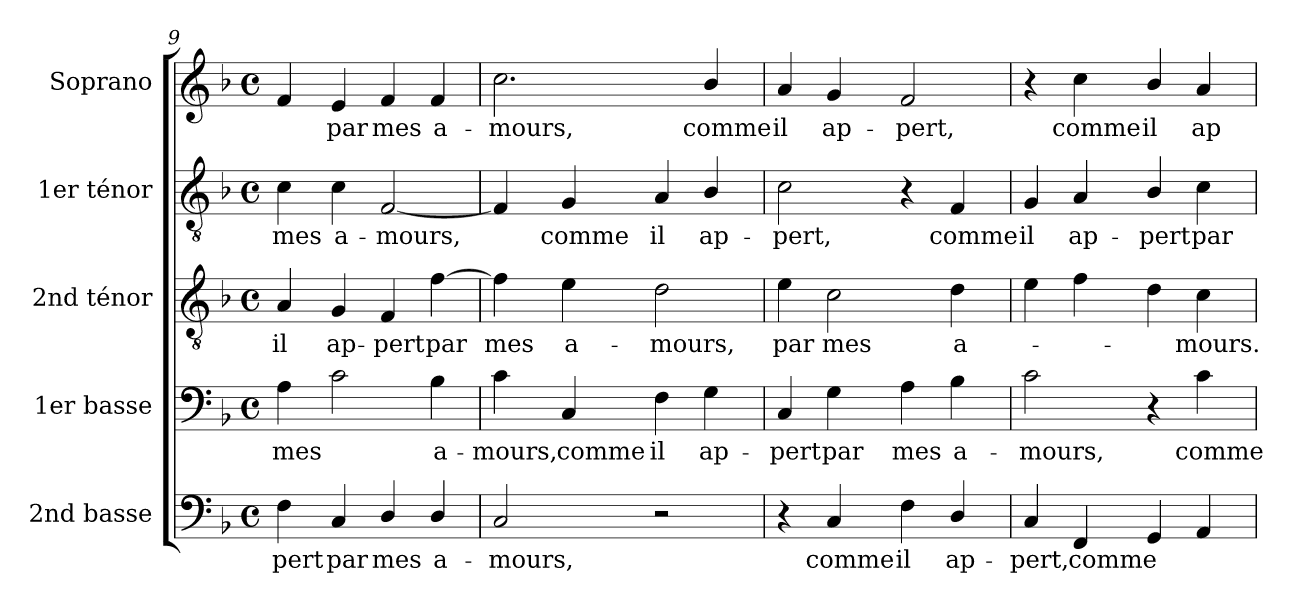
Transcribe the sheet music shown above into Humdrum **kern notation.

**kern	**text	**kern	**text	**kern	**text	**kern	**text	**kern	**text
*part5	*part5	*part4	*part4	*part3	*part3	*part2	*part2	*part1	*part1
*staff5	*staff5	*staff4	*staff4	*staff3	*staff3	*staff2	*staff2	*staff1	*staff1
*I"2nd basse	*	*I"1er basse	*	*I"2nd ténor	*	*I"1er ténor	*	*I"Soprano	*
*I'B.	*	*I'B.	*	*I'T.	*	*I'T.	*	*I'S.	*
*clefF4	*	*clefF4	*	*clefGv2	*	*clefGv2	*	*clefG2	*
*	*	*	*	*ITrd7c12	*	*ITrd7c12	*	*	*
*k[b-]	*	*k[b-]	*	*k[b-]	*	*k[b-]	*	*k[b-]	*
*F:	*	*F:	*	*F:	*	*F:	*	*F:	*
*M4/4	*	*M4/4	*	*M4/4	*	*M4/4	*	*M4/4	*
*met(c)	*	*met(c)	*	*met(c)	*	*met(c)	*	*met(c)	*
=9	=9	=9	=9	=9	=9	=9	=9	=9	=9
!	!LO:LY:b:color=#000000	!	!	!	!	!	!	!	!
!	!	!	!LO:LY:b:color=#000000	!	!	!	!	!	!
!	!	!	!	!	!LO:LY:b:color=#000000	!	!	!	!
!	!	!	!	!	!	!	!LO:LY:b:color=#000000	!	!
4Fi\	-pert	4Ai\	mes	4AAi/	il	4Ci\	mes	4fi/	.
!	!LO:LY:b:color=#000000	!	!	!	!	!	!	!	!
!	!	!	!	!	!LO:LY:b:color=#000000	!	!	!	!
!	!	!	!	!	!	!	!LO:LY:b:color=#000000	!	!
!	!	!	!	!	!	!	!	!	!LO:LY:b:color=#000000
4Ci/	par	2ci\	.	4GGi/	ap-	4Ci\	a-	4ei/	par
!	!LO:LY:b:color=#000000	!	!	!	!	!	!	!	!
!	!	!	!	!	!LO:LY:b:color=#000000	!	!	!	!
!	!	!	!	!	!	!	!LO:LY:b:color=#000000	!	!
!	!	!	!	!	!	!	!	!	!LO:LY:b:color=#000000
4Di/	mes	.	.	4FFi/	-pert	[2FFi/	-mours,	4fi/	mes
!	!LO:LY:b:color=#000000	!	!	!	!	!	!	!	!
!	!	!	!LO:LY:b:color=#000000	!	!	!	!	!	!
!	!	!	!	!	!LO:LY:b:color=#000000	!	!	!	!
!	!	!	!	!	!	!	!	!	!LO:LY:b:color=#000000
4Di/	a-	4B-i\	a-	[4Fi\	par	.	.	4fi/	a-
=10	=10	=10	=10	=10	=10	=10	=10	=10	=10
!	!LO:LY:b:color=#000000	!	!	!	!	!	!	!	!
!	!	!	!LO:LY:b:color=#000000	!	!	!	!	!	!
!	!	!	!	!	!LO:LY:b:color=#000000	!	!	!	!
!	!	!	!	!	!	!	!	!	!LO:LY:b:color=#000000
2Ci/	-mours,	4ci\	-mours,	4Fi\]	mes	4FFi/]	.	2.cci\	-mours,
!	!	!	!LO:LY:b:color=#000000	!	!	!	!	!	!
!	!	!	!	!	!LO:LY:b:color=#000000	!	!	!	!
!	!	!	!	!	!	!	!LO:LY:b:color=#000000	!	!
.	.	4Ci/	comme	4Ei\	a-	4GGi/	comme	.	.
!	!	!	!LO:LY:b:color=#000000	!	!	!	!	!	!
!	!	!	!	!	!LO:LY:b:color=#000000	!	!	!	!
!	!	!	!	!	!	!	!LO:LY:b:color=#000000	!	!
2r	.	4Fi\	il	2Di\	-mours,	4AAi/	il	.	.
!	!	!	!LO:LY:b:color=#000000	!	!	!	!	!	!
!	!	!	!	!	!	!	!LO:LY:b:color=#000000	!	!
!	!	!	!	!	!	!	!	!	!LO:LY:b:color=#000000
.	.	4Gi\	ap-	.	.	4BB-i/	ap-	4b-i/	comme
=11	=11	=11	=11	=11	=11	=11	=11	=11	=11
!	!	!	!LO:LY:b:color=#000000	!	!	!	!	!	!
!	!	!	!	!	!LO:LY:b:color=#000000	!	!	!	!
!	!	!	!	!	!	!	!LO:LY:b:color=#000000	!	!
!	!	!	!	!	!	!	!	!	!LO:LY:b:color=#000000
4r	.	4Ci/	-pert	4Ei\	par	2Ci\	-pert,	4ai/	il
!	!LO:LY:b:color=#000000	!	!	!	!	!	!	!	!
!	!	!	!LO:LY:b:color=#000000	!	!	!	!	!	!
!	!	!	!	!	!LO:LY:b:color=#000000	!	!	!	!
!	!	!	!	!	!	!	!	!	!LO:LY:b:color=#000000
4Ci/	comme	4Gi\	par	2Ci\	mes	.	.	4gi/	ap-
!	!LO:LY:b:color=#000000	!	!	!	!	!	!	!	!
!	!	!	!LO:LY:b:color=#000000	!	!	!	!	!	!
!	!	!	!	!	!	!	!	!	!LO:LY:b:color=#000000
4Fi\	il	4Ai\	mes	.	.	4r	.	2fi/	-pert,
!	!LO:LY:b:color=#000000	!	!	!	!	!	!	!	!
!	!	!	!LO:LY:b:color=#000000	!	!	!	!	!	!
!	!	!	!	!	!LO:LY:b:color=#000000	!	!	!	!
!	!	!	!	!	!	!	!LO:LY:b:color=#000000	!	!
4Di/	ap-	4B-i\	a-	4Di\	a-	4FFi/	comme	.	.
=12	=12	=12	=12	=12	=12	=12	=12	=12	=12
!	!LO:LY:b:color=#000000	!	!	!	!	!	!	!	!
!	!	!	!LO:LY:b:color=#000000	!	!	!	!	!	!
!	!	!	!	!	!	!	!LO:LY:b:color=#000000	!	!
4Ci/	-pert,	2ci\	-mours,	4Ei\	.	4GGi/	il	4r	.
!	!LO:LY:b:color=#000000	!	!	!	!	!	!	!	!
!	!	!	!	!	!	!	!LO:LY:b:color=#000000	!	!
!	!	!	!	!	!	!	!	!	!LO:LY:b:color=#000000
4FFi/	comme	.	.	4Fi\	.	4AAi/	ap-	4cci\	comme
!	!	!	!	!	!	!	!LO:LY:b:color=#000000	!	!
!	!	!	!	!	!	!	!	!	!LO:LY:b:color=#000000
4GGi/	.	4r	.	4Di\	.	4BB-i/	-pert	4b-i/	il
!	!	!	!LO:LY:b:color=#000000	!	!	!	!	!	!
!	!	!	!	!	!LO:LY:b:color=#000000	!	!	!	!
!	!	!	!	!	!	!	!LO:LY:b:color=#000000	!	!
!	!	!	!	!	!	!	!	!	!LO:LY:b:color=#000000
4AAi/	.	4ci\	comme	4Ci\	-mours.	4Ci\	par	4ai/	ap-
=	=	=	=	=	=	=	=	=	=
*-	*-	*-	*-	*-	*-	*-	*-	*-	*-
